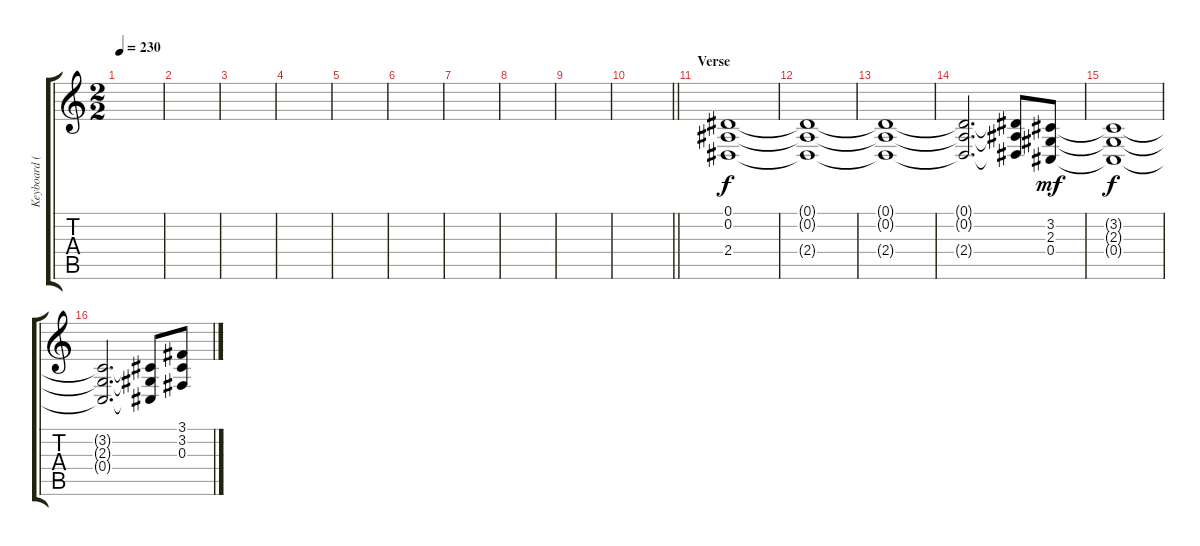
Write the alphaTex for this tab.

\track ("Keyboard (Jens Johansson)" "Keyboard (") {instrument choiraahs}
\staff {score tabs}
\tuning (Eb4 Bb3 Gb3 Db3 Ab2 Eb2) {hide}
\ts (2 2)
\tempo 230
\clef g2
\ks c
|
|
|
|
|
|
|
|
|
\barLineRight lightlight
|
\section ("" "Verse")
(0.1 0.2 2.4).1 |
(0.1{t} 0.2{t} 2.4{t}).1 |
(0.1{t} 0.2{t} 2.4{t}).1 |
(0.1{t} 0.2{t} 2.4{t}).2{d} (0.1{t} 0.2{t} 2.4{t}).8 (3.2 2.3 0.4).8{dy mf} |
(3.2{t} 2.3{t} 0.4{t}).1{dy f} |
(3.2{t} 2.3{t} 0.4{t}).2{d} (3.2{t} 2.3{t} 0.4{t}).8 (3.1 3.2 0.3).8
